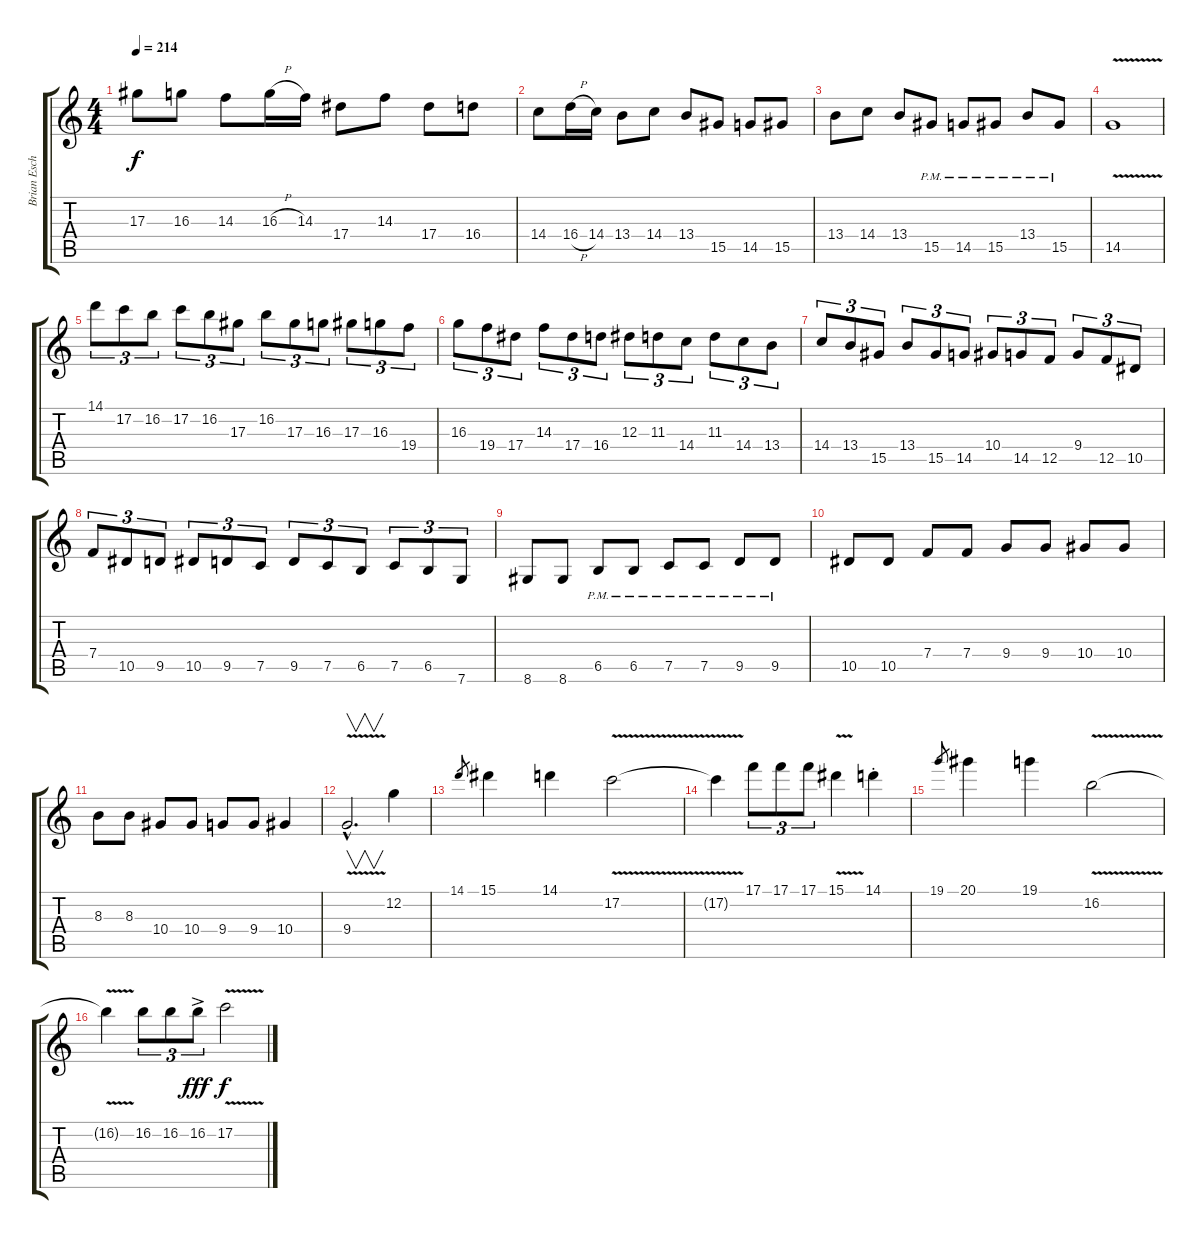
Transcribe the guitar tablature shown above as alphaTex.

\track ("Brian Eschbach (Guitar)" "Brian Esch") {instrument distortionguitar}
\staff {score tabs}
\tuning (C4 G3 Eb3 Bb2 F2 C2) {hide}
\ts (4 4)
\tempo 214
\clef g2
\ks c
17.3.8{dy f} 16.3.8 14.3.8 16.3{h}.16 14.3.16 17.4.8 14.3.8 17.4.8 16.4.8 |
14.4.8 16.4{h}.16 14.4.16 13.4.8 14.4.8 13.4.8 15.5.8 14.5.8 15.5.8 |
13.4.8 14.4.8 13.4.8 15.5{pm}.8 14.5{pm}.8 15.5{pm}.8 13.4{pm}.8 15.5{pm}.8 |
14.5{v}.1 |
14.1.8{tu (3 2)} 17.2.8{tu (3 2)} 16.2.8{tu (3 2)} 17.2.8{tu (3 2)} 16.2.8{tu (3 2)} 17.3.8{tu (3 2)} 16.2.8{tu (3 2)} 17.3.8{tu (3 2)} 16.3.8{tu (3 2)} 17.3.8{tu (3 2)} 16.3.8{tu (3 2)} 19.4.8{tu (3 2)} |
16.3.8{tu (3 2)} 19.4.8{tu (3 2)} 17.4.8{tu (3 2)} 14.3.8{tu (3 2)} 17.4.8{tu (3 2)} 16.4.8{tu (3 2)} 12.3.8{tu (3 2)} 11.3.8{tu (3 2)} 14.4.8{tu (3 2)} 11.3.8{tu (3 2)} 14.4.8{tu (3 2)} 13.4.8{tu (3 2)} |
14.4.8{tu (3 2)} 13.4.8{tu (3 2)} 15.5.8{tu (3 2)} 13.4.8{tu (3 2)} 15.5.8{tu (3 2)} 14.5.8{tu (3 2)} 10.4.8{tu (3 2)} 14.5.8{tu (3 2)} 12.5.8{tu (3 2)} 9.4.8{tu (3 2)} 12.5.8{tu (3 2)} 10.5.8{tu (3 2)} |
7.4.8{tu (3 2)} 10.5.8{tu (3 2)} 9.5.8{tu (3 2)} 10.5.8{tu (3 2)} 9.5.8{tu (3 2)} 7.5.8{tu (3 2)} 9.5.8{tu (3 2)} 7.5.8{tu (3 2)} 6.5.8{tu (3 2)} 7.5.8{tu (3 2)} 6.5.8{tu (3 2)} 7.6.8{tu (3 2)} |
8.6.8 8.6.8 6.5{pm}.8 6.5{pm}.8 7.5{pm}.8 7.5{pm}.8 9.5{pm}.8 9.5{pm}.8 |
10.5.8 10.5.8 7.4.8 7.4.8 9.4.8 9.4.8 10.4.8 10.4.8 |
8.3.8 8.3.8 10.4.8 10.4.8 9.4.8 9.4.8 10.4.4 |
9.4{v hac}.2{v d} 12.2.4 |
14.1.8{gr} 15.1.4 14.1.4 17.2{v}.2 |
17.2{t}.4 17.1.8{tu (3 2)} 17.1.8{tu (3 2)} 17.1.8{tu (3 2)} 15.1{v}.4 14.1{st}.4 |
19.1.8{gr} 20.1.4 19.1.4 16.2{v}.2 |
16.2{t}.4 16.2.8{tu (3 2)} 16.2.8{tu (3 2)} 16.2{ac}.8{tu (3 2) dy fff} 17.2{v}.2{dy f}
